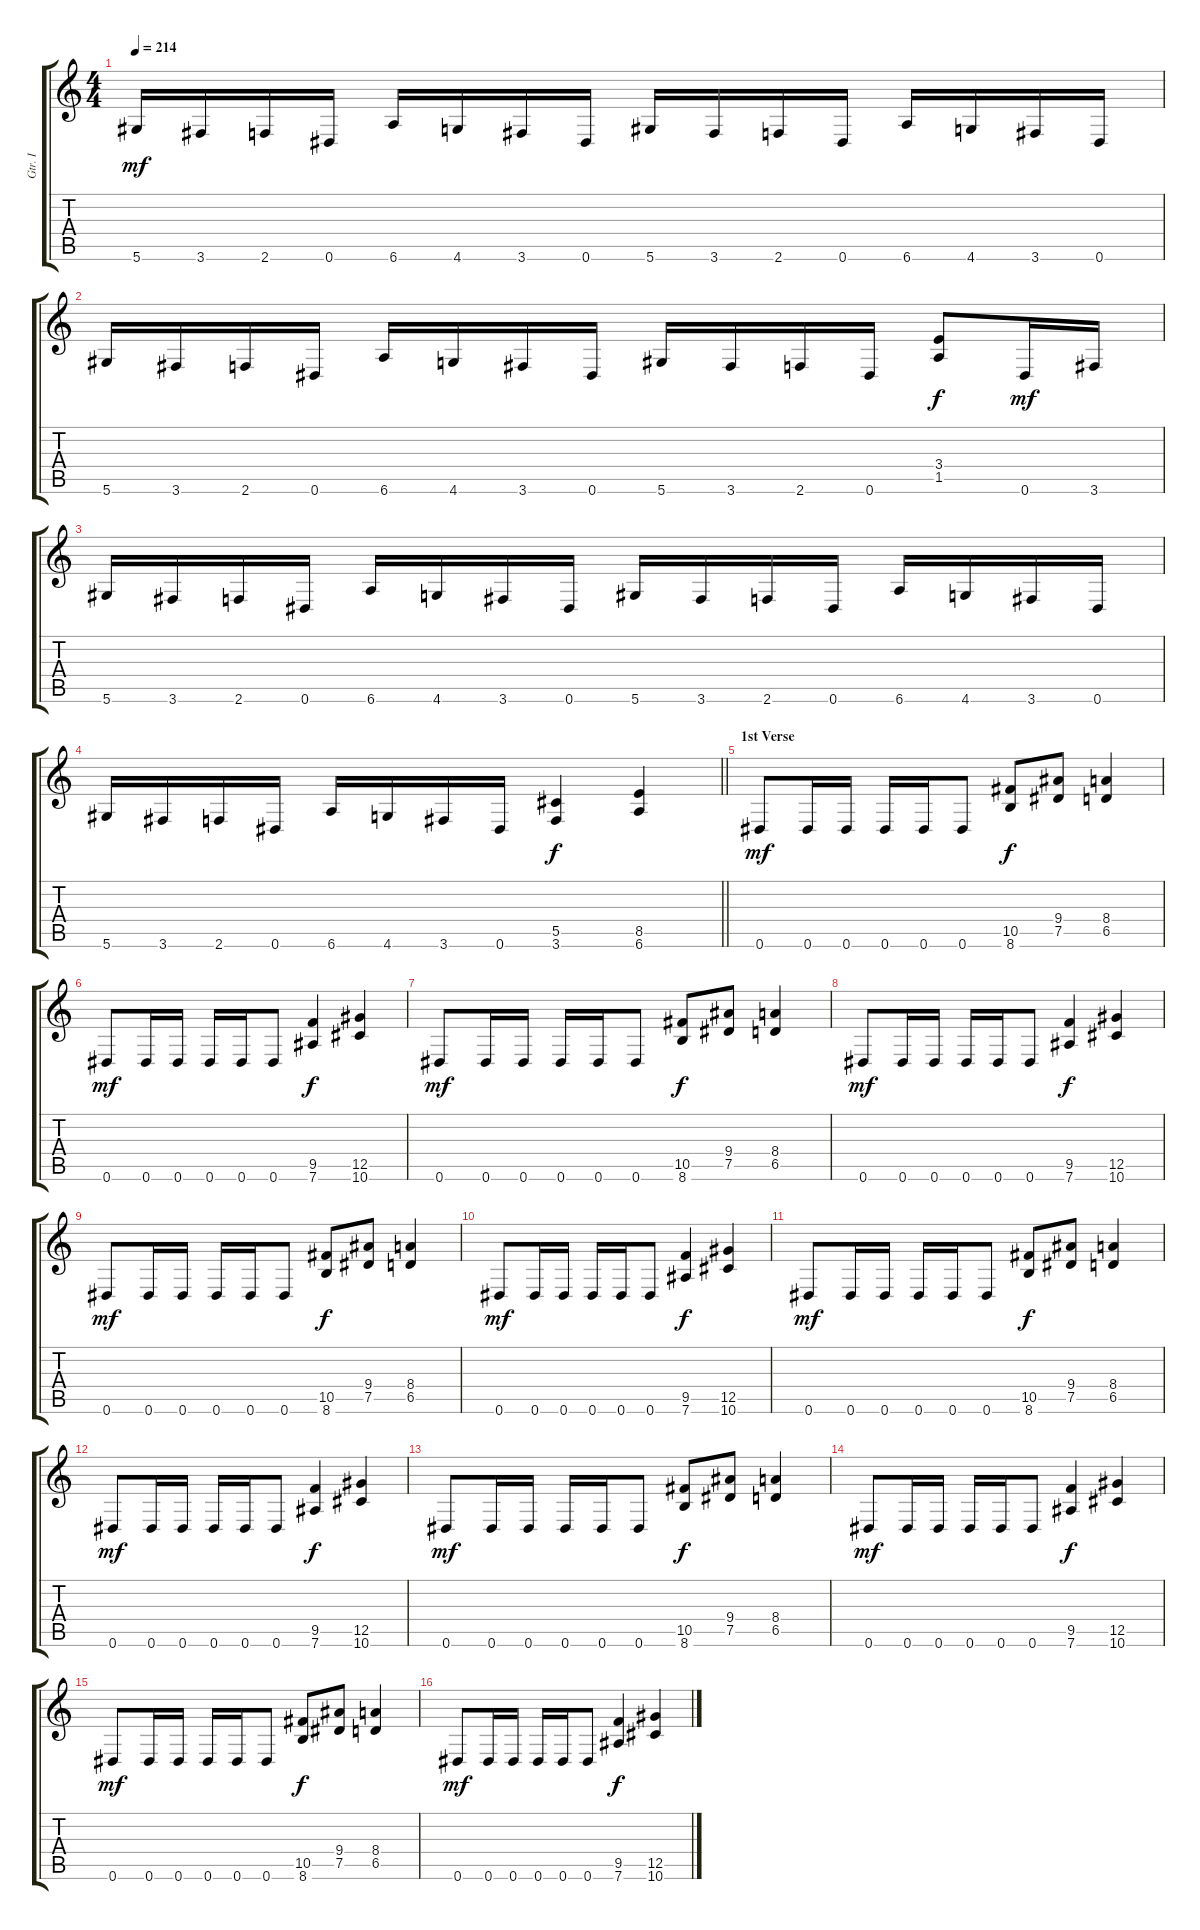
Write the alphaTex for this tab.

\track ("Gtr. I" "Gtr. I") {instrument overdrivenguitar}
\staff {score tabs}
\tuning (Eb4 Bb3 Gb3 Db3 Ab2 Eb2) {hide}
\ts (4 4)
\tempo 214
\clef g2
\ks c
5.6.16{dy mf} 3.6.16 2.6.16 0.6.16 6.6.16 4.6.16 3.6.16 0.6.16 5.6.16 3.6.16 2.6.16 0.6.16 6.6.16 4.6.16 3.6.16 0.6.16 |
5.6.16 3.6.16 2.6.16 0.6.16 6.6.16 4.6.16 3.6.16 0.6.16 5.6.16 3.6.16 2.6.16 0.6.16 (3.4 1.5).8{dy f} 0.6.16{dy mf} 3.6.16 |
5.6.16 3.6.16 2.6.16 0.6.16 6.6.16 4.6.16 3.6.16 0.6.16 5.6.16 3.6.16 2.6.16 0.6.16 6.6.16 4.6.16 3.6.16 0.6.16 |
\barLineRight lightlight
5.6.16 3.6.16 2.6.16 0.6.16 6.6.16 4.6.16 3.6.16 0.6.16 (5.5 3.6).4{dy f} (8.5 6.6).4 |
\section ("" "1st Verse")
0.6.8{dy mf} 0.6.16 0.6.16 0.6.16 0.6.16 0.6.8 (10.5 8.6).8{dy f} (9.4 7.5).8 (8.4 6.5).4 |
0.6.8{dy mf} 0.6.16 0.6.16 0.6.16 0.6.16 0.6.8 (9.5 7.6).4{dy f} (12.5 10.6).4 |
0.6.8{dy mf} 0.6.16 0.6.16 0.6.16 0.6.16 0.6.8 (10.5 8.6).8{dy f} (9.4 7.5).8 (8.4 6.5).4 |
0.6.8{dy mf} 0.6.16 0.6.16 0.6.16 0.6.16 0.6.8 (9.5 7.6).4{dy f} (12.5 10.6).4 |
0.6.8{dy mf} 0.6.16 0.6.16 0.6.16 0.6.16 0.6.8 (10.5 8.6).8{dy f} (9.4 7.5).8 (8.4 6.5).4 |
0.6.8{dy mf} 0.6.16 0.6.16 0.6.16 0.6.16 0.6.8 (9.5 7.6).4{dy f} (12.5 10.6).4 |
0.6.8{dy mf} 0.6.16 0.6.16 0.6.16 0.6.16 0.6.8 (10.5 8.6).8{dy f} (9.4 7.5).8 (8.4 6.5).4 |
0.6.8{dy mf} 0.6.16 0.6.16 0.6.16 0.6.16 0.6.8 (9.5 7.6).4{dy f} (12.5 10.6).4 |
0.6.8{dy mf} 0.6.16 0.6.16 0.6.16 0.6.16 0.6.8 (10.5 8.6).8{dy f} (9.4 7.5).8 (8.4 6.5).4 |
0.6.8{dy mf} 0.6.16 0.6.16 0.6.16 0.6.16 0.6.8 (9.5 7.6).4{dy f} (12.5 10.6).4 |
0.6.8{dy mf} 0.6.16 0.6.16 0.6.16 0.6.16 0.6.8 (10.5 8.6).8{dy f} (9.4 7.5).8 (8.4 6.5).4 |
0.6.8{dy mf} 0.6.16 0.6.16 0.6.16 0.6.16 0.6.8 (9.5 7.6).4{dy f} (12.5 10.6).4
